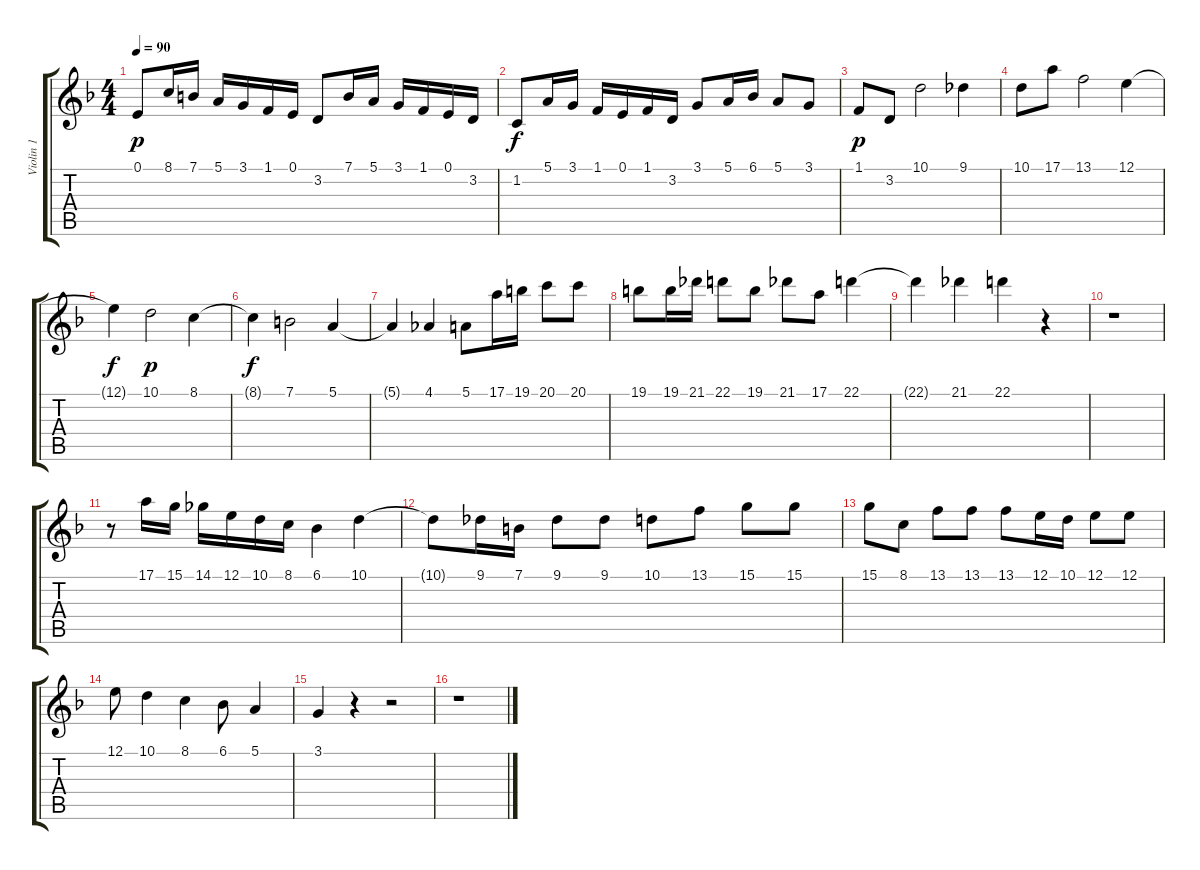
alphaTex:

\track ("Violin 1" "Violin 1") {instrument violin}
\staff {score tabs}
\tuning (E4 B3 G3 D3 A2 E2) {hide}
\ts (4 4)
\tempo 90
\clef g2
\ks f
0.1.8{dy p} 8.1.16 7.1.16 5.1.16 3.1.16 1.1.16 0.1.16 3.2.8 7.1.16 5.1.16 3.1.16 1.1.16 0.1.16 3.2.16 |
1.2.8{dy f} 5.1.16 3.1.16 1.1.16 0.1.16 1.1.16 3.2.16 3.1.8 5.1.16 6.1.16 5.1.8 3.1.8 |
1.1.8{dy p} 3.2.8 10.1.2 9.1.4 |
10.1.8 17.1.8 13.1.2 12.1.4 |
12.1{t}.4{dy f} 10.1.2{dy p} 8.1.4 |
8.1{t}.4{dy f} 7.1.2 5.1.4 |
5.1{t}.4 4.1.4 5.1.8 17.1.16 19.1.16 20.1.8 20.1.8 |
19.1.8 19.1.16 21.1.16 22.1.8 19.1.8 21.1.8 17.1.8 22.1.4 |
22.1{t}.4 21.1.4 22.1.4 r.4 |
r.1 |
r.8 17.1.16 15.1.16 14.1.16 12.1.16 10.1.16 8.1.16 6.1.4 10.1.4 |
10.1{t}.8 9.1.16 7.1.16 9.1.8 9.1.8 10.1.8 13.1.8 15.1.8 15.1.8 |
15.1.8 8.1.8 13.1.8 13.1.8 13.1.8 12.1.16 10.1.16 12.1.8 12.1.8 |
12.1.8 10.1.4 8.1.4 6.1.8 5.1.4 |
3.1.4 r.4 r.2 |
r.1
